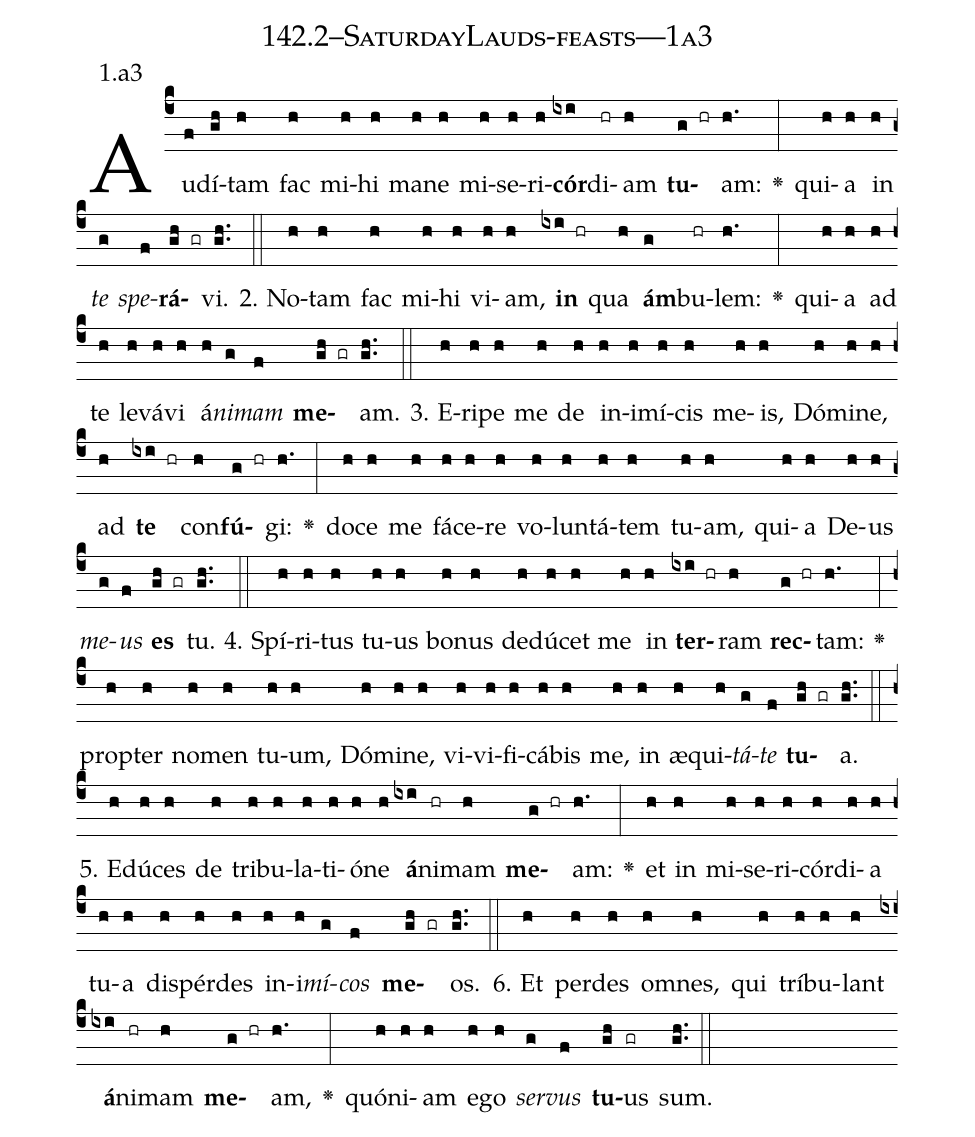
name: 142.2--SaturdayLauds-feasts---1a3;
annotation: 1.a3;
%%
(c4)Au(f)dí(gh)tam(h) fac(h) mi(h)hi(h) ma(h)ne(h) mi(h)se(h)ri(h)<b>cór</b>(ixi)di(hr)am(h) <b>tu</b>(g hr)am:(h.) <v>\greheightstar</v>(:) qui(h)a(h) in(h) <i>te</i>(g) <i>spe</i>(f)<b>rá</b>(gh gr)vi.(gh..) (::)
2. No(h)tam(h) fac(h) mi(h)hi(h) vi(h)am,(h) <b>in</b>(ixi hr) qua(h) <b>ám</b>(g)bu(hr)lem:(h.) <v>\greheightstar</v>(:) qui(h)a(h) ad(h) te(h) le(h)vá(h)vi(h) á(h)<i>ni</i>(g)<i>mam</i>(f) <b>me</b>(gh gr)am.(gh..) (::)
3. E(h)ri(h)pe(h) me(h) de(h) in(h)i(h)mí(h)cis(h) me(h)is,(h) Dó(h)mi(h)ne,(h) ad(h) <b>te</b>(ixi hr) con(h)<b>fú</b>(g hr)gi:(h.) <v>\greheightstar</v>(:) do(h)ce(h) me(h) fá(h)ce(h)re(h) vo(h)lun(h)tá(h)tem(h) tu(h)am,(h) qui(h)a(h) De(h)us(h) <i>me</i>(g)<i>us</i>(f) <b>es</b>(gh gr) tu.(gh..) (::)
4. Spí(h)ri(h)tus(h) tu(h)us(h) bo(h)nus(h) de(h)dú(h)cet(h) me(h) in(h) <b>ter</b>(ixi hr)ram(h) <b>rec</b>(g hr)tam:(h.) <v>\greheightstar</v>(:) prop(h)ter(h) no(h)men(h) tu(h)um,(h) Dó(h)mi(h)ne,(h) vi(h)vi(h)fi(h)cá(h)bis(h) me,(h) in(h) æ(h)qui(h)<i>tá</i>(g)<i>te</i>(f) <b>tu</b>(gh gr)a.(gh..) (::)
5. E(h)dú(h)ces(h) de(h) tri(h)bu(h)la(h)ti(h)ó(h)ne(h) <b>á</b>(ixi)ni(hr)mam(h) <b>me</b>(g hr)am:(h.) <v>\greheightstar</v>(:) et(h) in(h) mi(h)se(h)ri(h)cór(h)di(h)a(h) tu(h)a(h) dis(h)pér(h)des(h) in(h)i(h)<i>mí</i>(g)<i>cos</i>(f) <b>me</b>(gh gr)os.(gh..) (::)
6. Et(h) per(h)des(h) om(h)nes,(h) qui(h) trí(h)bu(h)lant(h) <b>á</b>(ixi)ni(hr)mam(h) <b>me</b>(g hr)am,(h.) <v>\greheightstar</v>(:) quón(h)i(h)am(h) e(h)go(h) <i>ser</i>(g)<i>vus</i>(f) <b>tu</b>(gh)us(gr) sum.(gh..) (::)
